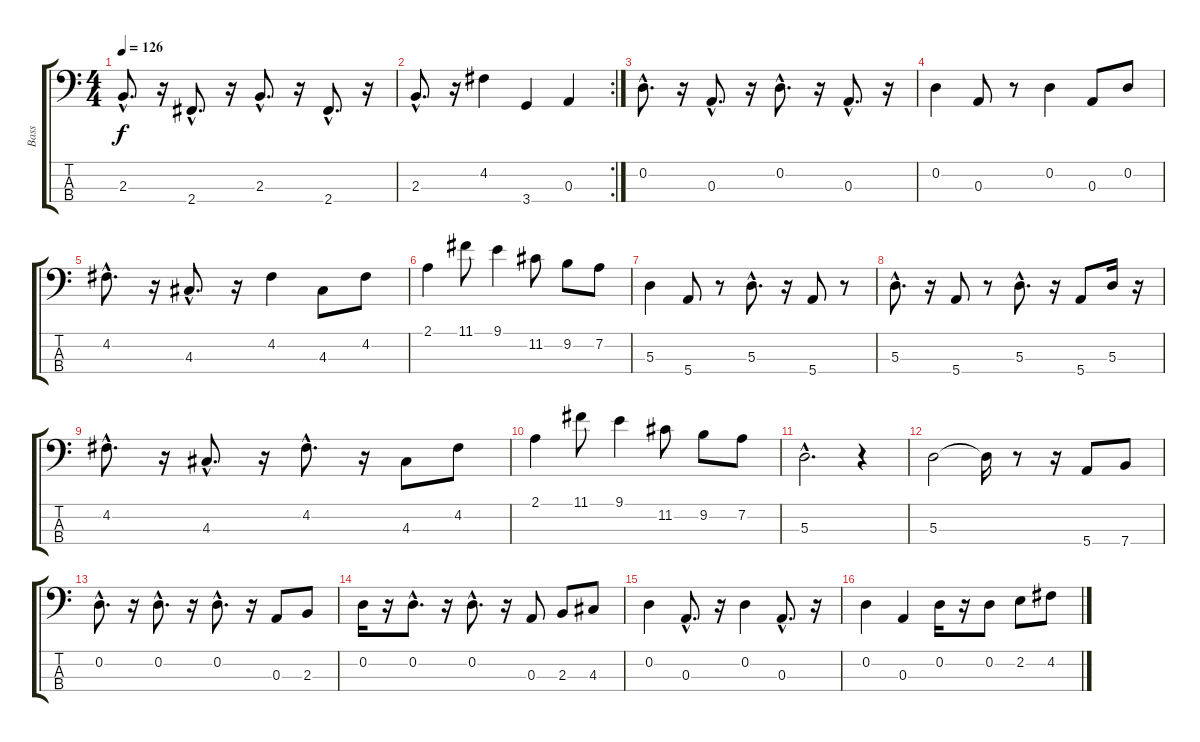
\track ("Bass    " "Bass    ") {instrument electricbassfinger}
\staff {score tabs}
\tuning (G2 D2 A1 E1) {hide}
\ts (4 4)
\tempo 126
\clef f4
\ks c
2.3{hac}.8{d dy f} r.16 2.4{hac}.8{d} r.16 2.3{hac}.8{d} r.16 2.4{hac}.8{d} r.16 |
\rc 2
2.3{hac}.8{d} r.16 4.2.4 3.4.4 0.3.4 |
0.2{hac}.8{d} r.16 0.3{hac}.8{d} r.16 0.2{hac}.8{d} r.16 0.3{hac}.8{d} r.16 |
0.2.4 0.3.8 r.8 0.2.4 0.3.8 0.2.8 |
4.2{hac}.8{d} r.16 4.3{hac}.8{d} r.16 4.2.4 4.3.8 4.2.8 |
2.1.4 11.1.8 9.1.4 11.2.8 9.2.8 7.2.8 |
5.3.4 5.4.8 r.8 5.3{hac}.8{d} r.16 5.4.8 r.8 |
5.3{hac}.8{d} r.16 5.4.8 r.8 5.3{hac}.8{d} r.16 5.4.8 5.3.16 r.16 |
4.2{hac}.8{d} r.16 4.3{hac}.8{d} r.16 4.2{hac}.8{d} r.16 4.3.8 4.2.8 |
2.1.4 11.1.8 9.1.4 11.2.8 9.2.8 7.2.8 |
5.3{hac}.2{d} r.4 |
5.3.2 5.3{t}.16 r.8 r.16 5.4.8 7.4.8 |
0.2{hac}.8{d} r.16 0.2{hac}.8{d} r.16 0.2{hac}.8{d} r.16 0.3.8 2.3.8 |
0.2.16 r.16 0.2{hac}.8{d} r.16 0.2{hac}.8{d} r.16 0.3.8 2.3.8 4.3.8 |
0.2.4 0.3{hac}.8{d} r.16 0.2.4 0.3{hac}.8{d} r.16 |
0.2.4 0.3.4 0.2.16 r.16 0.2.8 2.2.8 4.2.8
